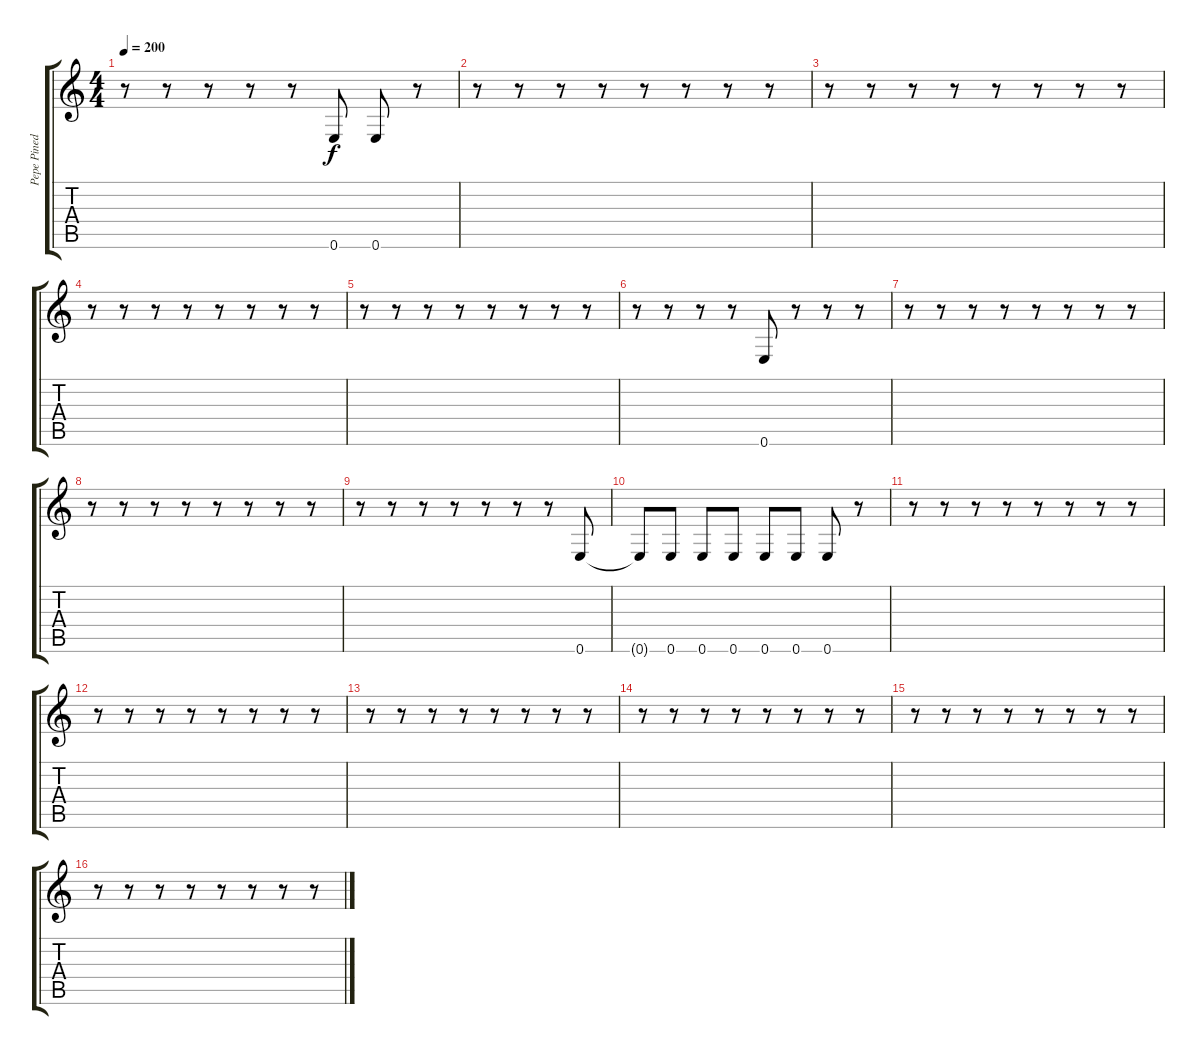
\track ("Pepe Pinedo" "Pepe Pined") {instrument electricbassfinger}
\staff {score tabs}
\tuning (E4 B3 G3 D3 A2 E2) {hide}
\ts (4 4)
\tempo 200
\clef g2
\ks c
r.8{dy f} r.8 r.8 r.8 r.8 0.6.8 0.6.8 r.8 |
r.8 r.8 r.8 r.8 r.8 r.8 r.8 r.8 |
r.8 r.8 r.8 r.8 r.8 r.8 r.8 r.8 |
r.8 r.8 r.8 r.8 r.8 r.8 r.8 r.8 |
r.8 r.8 r.8 r.8 r.8 r.8 r.8 r.8 |
r.8 r.8 r.8 r.8 0.6.8 r.8 r.8 r.8 |
r.8 r.8 r.8 r.8 r.8 r.8 r.8 r.8 |
r.8 r.8 r.8 r.8 r.8 r.8 r.8 r.8 |
r.8 r.8 r.8 r.8 r.8 r.8 r.8 0.6.8 |
0.6{t}.8 0.6.8 0.6.8 0.6.8 0.6.8 0.6.8 0.6.8 r.8 |
r.8 r.8 r.8 r.8 r.8 r.8 r.8 r.8 |
r.8 r.8 r.8 r.8 r.8 r.8 r.8 r.8 |
r.8 r.8 r.8 r.8 r.8 r.8 r.8 r.8 |
r.8 r.8 r.8 r.8 r.8 r.8 r.8 r.8 |
r.8 r.8 r.8 r.8 r.8 r.8 r.8 r.8 |
r.8 r.8 r.8 r.8 r.8 r.8 r.8 r.8
